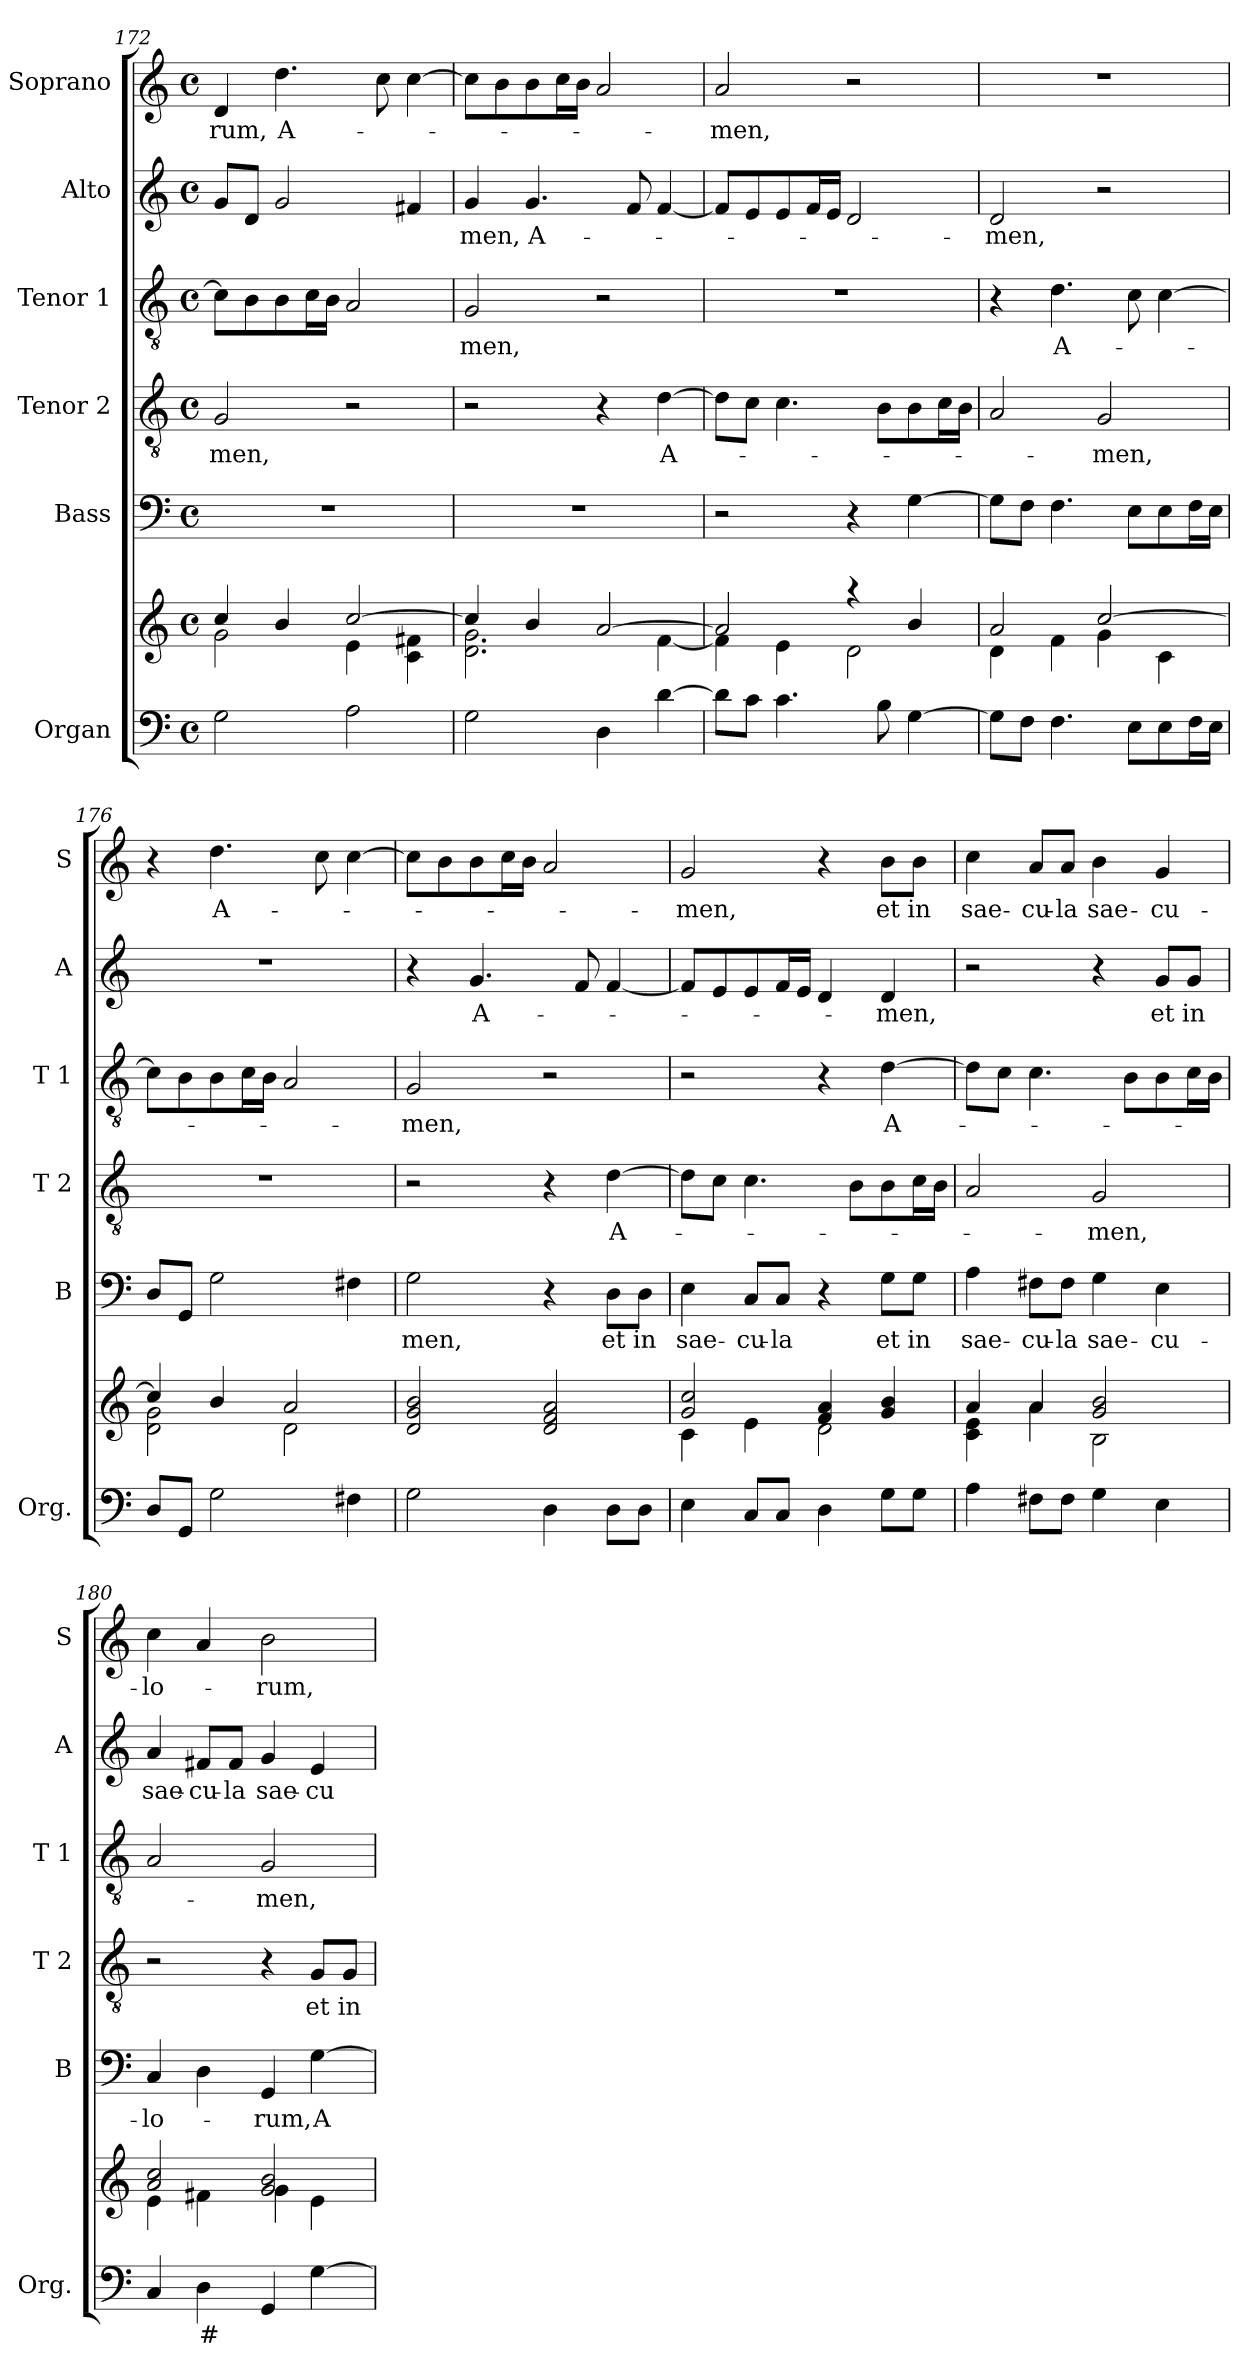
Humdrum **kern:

**kern	**text	**kern	**kern	**text	**kern	**text	**kern	**text	**kern	**text	**kern	**text
*part6	*part6	*part6	*part5	*part5	*part4	*part4	*part3	*part3	*part2	*part2	*part1	*part1
*staff7	*staff7	*staff6	*staff5	*staff5	*staff4	*staff4	*staff3	*staff3	*staff2	*staff2	*staff1	*staff1
*I"Organ	*	*	*I"Bass	*	*I"Tenor 2	*	*I"Tenor 1	*	*I"Alto	*	*I"Soprano	*
*I'Org.	*	*	*I'B	*	*I'T 2	*	*I'T 1	*	*I'A	*	*I'S	*
*clefF4	*	*clefG2	*clefF4	*	*clefGv2	*	*clefGv2	*	*clefG2	*	*clefG2	*
*k[]	*	*k[]	*k[]	*	*k[]	*	*k[]	*	*k[]	*	*k[]	*
*M4/4	*	*M4/4	*M4/4	*	*M4/4	*	*M4/4	*	*M4/4	*	*M4/4	*
*met(c)	*	*met(c)	*met(c)	*	*met(c)	*	*met(c)	*	*met(c)	*	*met(c)	*
=172	=172	=172	=172	=172	=172	=172	=172	=172	=172	=172	=172	=172
*	*	*^	*	*	*	*	*	*	*	*	*	*
!	!	!	!	!	!	!	!LO:LY:b	!	!	!	!	!	!LO:LY:b
2G\	.	4cc!/	2g!\	1r	.	2G/	-men,	8c\L]	.	8g/L	.	4d/	-rum,
.	.	.	.	.	.	.	.	8B\	.	8d/J	.	.	.
!	!	!	!	!	!	!	!	!	!	!	!	!	!LO:LY:b
.	.	4b!/	.	.	.	.	.	8B\	.	2g/	.	4.dd\	A-
.	.	.	.	.	.	.	.	16c\L	.	.	.	.	.
.	.	.	.	.	.	.	.	16B\JJ	.	.	.	.	.
2A\	.	[2cc!/	4e!\	.	.	2r	.	2A/	.	.	.	.	.
.	.	.	.	.	.	.	.	.	.	.	.	8cc\	.
.	.	.	4c!\ 4f#X!\	.	.	.	.	.	.	4f#X/	.	[4cc\	.
=173	=173	=173	=173	=173	=173	=173	=173	=173	=173	=173	=173	=173	=173
!	!	!	!	!	!	!	!	!	!LO:LY:b	!	!LO:LY:b	!	!
2G\	.	4cc!/]	2.d!\ 2.g!\	1r	.	2r	.	2G/	-men,	4g/	-men,	8cc\L]	.
.	.	.	.	.	.	.	.	.	.	.	.	8b\	.
!	!	!	!	!	!	!	!	!	!	!	!LO:LY:b	!	!
.	.	4b!/	.	.	.	.	.	.	.	4.g/	A-	8b\	.
.	.	.	.	.	.	.	.	.	.	.	.	16cc\L	.
.	.	.	.	.	.	.	.	.	.	.	.	16b\JJ	.
4D\	.	[2a!/	.	.	.	4r	.	2r	.	.	.	2a/	.
.	.	.	.	.	.	.	.	.	.	8f/	.	.	.
!	!	!	!	!	!	!	!LO:LY:b	!	!	!	!	!	!
[4d\	.	.	[4f!\	.	.	[4d\	A-	.	.	[4f/	.	.	.
=174	=174	=174	=174	=174	=174	=174	=174	=174	=174	=174	=174	=174	=174
!	!	!	!	!	!	!	!	!	!	!	!	!	!LO:LY:b
8d\L]	.	2a!/]	4f!\]	2r	.	8d\L]	.	1r	.	8f/L]	.	2a/	-men,
8c\J	.	.	.	.	.	8c\J	.	.	.	8e/	.	.	.
4.c\	.	.	4e!\	.	.	4.c\	.	.	.	8e/	.	.	.
.	.	.	.	.	.	.	.	.	.	16f/L	.	.	.
.	.	.	.	.	.	.	.	.	.	16e/JJ	.	.	.
.	.	4raa	2d!\	4r	.	.	.	.	.	2d/	.	2r	.
8B\	.	.	.	.	.	8B\L	.	.	.	.	.	.	.
[4G\	.	4b!/	.	[4G\	.	8B\	.	.	.	.	.	.	.
.	.	.	.	.	.	16c\L	.	.	.	.	.	.	.
.	.	.	.	.	.	16B\JJ	.	.	.	.	.	.	.
=175	=175	=175	=175	=175	=175	=175	=175	=175	=175	=175	=175	=175	=175
!	!	!	!	!	!	!	!	!	!	!	!LO:LY:b	!	!
8G\L]	.	2a!/	4d!\	8G\L]	.	2A/	.	4r	.	2d/	-men,	1r	.
8F\J	.	.	.	8F\J	.	.	.	.	.	.	.	.	.
!	!	!	!	!	!	!	!	!	!LO:LY:b	!	!	!	!
4.F\	.	.	4f!\	4.F\	.	.	.	4.d\	A-	.	.	.	.
!	!	!	!	!	!	!	!LO:LY:b	!	!	!	!	!	!
.	.	[2cc!/	4g!\	.	.	2G/	-men,	.	.	2r	.	.	.
8E\L	.	.	.	8E\L	.	.	.	8c\	.	.	.	.	.
8E\	.	.	4c!\	8E\	.	.	.	[4c\	.	.	.	.	.
16F\L	.	.	.	16F\L	.	.	.	.	.	.	.	.	.
16E\JJ	.	.	.	16E\JJ	.	.	.	.	.	.	.	.	.
!!LO:LB:g=z
=176	=176	=176	=176	=176	=176	=176	=176	=176	=176	=176	=176	=176	=176
8D/L	.	4cc!/]	2d!\ 2g!\	8D/L	.	1r	.	8c\L]	.	1r	.	4r	.
8GG/J	.	.	.	8GG/J	.	.	.	8B\	.	.	.	.	.
!	!	!	!	!	!	!	!	!	!	!	!	!	!LO:LY:b
2G\	.	4b!/	.	2G\	.	.	.	8B\	.	.	.	4.dd\	A-
.	.	.	.	.	.	.	.	16c\L	.	.	.	.	.
.	.	.	.	.	.	.	.	16B\JJ	.	.	.	.	.
.	.	2a!/	2d!\	.	.	.	.	2A/	.	.	.	.	.
.	.	.	.	.	.	.	.	.	.	.	.	8cc\	.
4F#X\	.	.	.	4F#X\	.	.	.	.	.	.	.	[4cc\	.
*	*	*v	*v	*	*	*	*	*	*	*	*	*	*
=177	=177	=177	=177	=177	=177	=177	=177	=177	=177	=177	=177	=177
!	!	!	!	!LO:LY:b	!	!	!	!LO:LY:b	!	!	!	!
2G\	.	2d!/ 2g!/ 2b!/	2G\	men,	2r	.	2G/	-men,	4r	.	8cc\L]	.
.	.	.	.	.	.	.	.	.	.	.	8b\	.
!	!	!	!	!	!	!	!	!	!	!LO:LY:b	!	!
.	.	.	.	.	.	.	.	.	4.g/	A-	8b\	.
.	.	.	.	.	.	.	.	.	.	.	16cc\L	.
.	.	.	.	.	.	.	.	.	.	.	16b\JJ	.
4D\	.	2d!/ 2f!/ 2a!/	4r	.	4r	.	2r	.	.	.	2a/	.
.	.	.	.	.	.	.	.	.	8f/	.	.	.
!	!	!	!	!LO:LY:b	!	!LO:LY:b	!	!	!	!	!	!
8D\L	.	.	8D\L	et	[4d\	A-	.	.	[4f/	.	.	.
!	!	!	!	!LO:LY:b	!	!	!	!	!	!	!	!
8D\J	.	.	8D\J	in	.	.	.	.	.	.	.	.
=178	=178	=178	=178	=178	=178	=178	=178	=178	=178	=178	=178	=178
*	*	*^	*	*	*	*	*	*	*	*	*	*
!	!	!	!	!	!LO:LY:b	!	!	!	!	!	!	!	!LO:LY:b
4E\	.	2g!/ 2cc!/	4c!\	4E\	sae-	8d\L]	.	2r	.	8f/L]	.	2g/	-men,
.	.	.	.	.	.	8c\J	.	.	.	8e/	.	.	.
!	!	!	!	!	!LO:LY:b	!	!	!	!	!	!	!	!
8C/L	.	.	4e!\	8C/L	-cu-	4.c\	.	.	.	8e/	.	.	.
!	!	!	!	!	!LO:LY:b	!	!	!	!	!	!	!	!
8C/J	.	.	.	8C/J	-la	.	.	.	.	16f/L	.	.	.
.	.	.	.	.	.	.	.	.	.	16e/JJ	.	.	.
4D\	.	4f!/ 4a!/	2d!\	4r	.	.	.	4r	.	4d/	.	4r	.
.	.	.	.	.	.	8B\L	.	.	.	.	.	.	.
!	!	!	!	!	!LO:LY:b	!	!	!	!LO:LY:b	!	!LO:LY:b	!	!LO:LY:b
8G\L	.	4g!/ 4b!/	.	8G\L	et	8B\	.	[4d\	A-	4d/	-men,	8b\L	et
!	!	!	!	!	!LO:LY:b	!	!	!	!	!	!	!	!LO:LY:b
8G\J	.	.	.	8G\J	in	16c\L	.	.	.	.	.	8b\J	in
.	.	.	.	.	.	16B\JJ	.	.	.	.	.	.	.
=179	=179	=179	=179	=179	=179	=179	=179	=179	=179	=179	=179	=179	=179
!	!	!	!	!	!LO:LY:b	!	!	!	!	!	!	!	!LO:LY:b
4A\	.	4a!/	4c!\ 4e!\	4A\	sae-	2A/	.	8d\L]	.	2r	.	4cc\	sae-
.	.	.	.	.	.	.	.	8c\J	.	.	.	.	.
!	!	!	!	!	!LO:LY:b	!	!	!	!	!	!	!	!LO:LY:b
8F#X\L	.	4a!/	4a!\	8F#X\L	-cu-	.	.	4.c\	.	.	.	8a/L	-cu-
!	!	!	!	!	!LO:LY:b	!	!	!	!	!	!	!	!LO:LY:b
8F#\J	.	.	.	8F#\J	-la	.	.	.	.	.	.	8a/J	-la
!	!	!	!	!	!LO:LY:b	!	!LO:LY:b	!	!	!	!	!	!LO:LY:b
4G\	.	2g!/ 2b!/	2B!\	4G\	sae-	2G/	-men,	.	.	4r	.	4b\	sae-
.	.	.	.	.	.	.	.	8B\L	.	.	.	.	.
!	!	!	!	!	!LO:LY:b	!	!	!	!	!	!LO:LY:b	!	!LO:LY:b
4E\	.	.	.	4E\	-cu-	.	.	8B\	.	8g/L	et	4g/	-cu-
!	!	!	!	!	!	!	!	!	!	!	!LO:LY:b	!	!
.	.	.	.	.	.	.	.	16c\L	.	8g/J	in	.	.
.	.	.	.	.	.	.	.	16B\JJ	.	.	.	.	.
=180	=180	=180	=180	=180	=180	=180	=180	=180	=180	=180	=180	=180	=180
!	!	!	!	!	!LO:LY:b	!	!	!	!	!	!LO:LY:b	!	!LO:LY:b
4C/	.	2a!/ 2cc!/	4e!\	4C/	-lo-	2r	.	2A/	.	4a/	sae-	4cc\	-lo-
!	!LO:LY:b	!	!	!	!	!	!	!	!	!	!LO:LY:b	!	!
4D\	#	.	4f#X!\	4D\	.	.	.	.	.	8f#X/L	-cu-	4a/	.
!	!	!	!	!	!	!	!	!	!	!	!LO:LY:b	!	!
.	.	.	.	.	.	.	.	.	.	8f#/J	-la	.	.
!	!	!	!	!	!LO:LY:b	!	!	!	!LO:LY:b	!	!LO:LY:b	!	!LO:LY:b
4GG/	.	2g!/ 2b!/	4g!\	4GG/	-rum,	4r	.	2G/	-men,	4g/	sae-	2b\	-rum,
!	!	!	!	!	!LO:LY:b	!	!LO:LY:b	!	!	!	!LO:LY:b	!	!
[4G\	.	.	4e!\	[4G\	A-	8G/L	et	.	.	4e/	-cu-	.	.
!	!	!	!	!	!	!	!LO:LY:b	!	!	!	!	!	!
.	.	.	.	.	.	8G/J	in	.	.	.	.	.	.
*	*	*v	*v	*	*	*	*	*	*	*	*	*	*
=	=	=	=	=	=	=	=	=	=	=	=	=
*-	*-	*-	*-	*-	*-	*-	*-	*-	*-	*-	*-	*-
